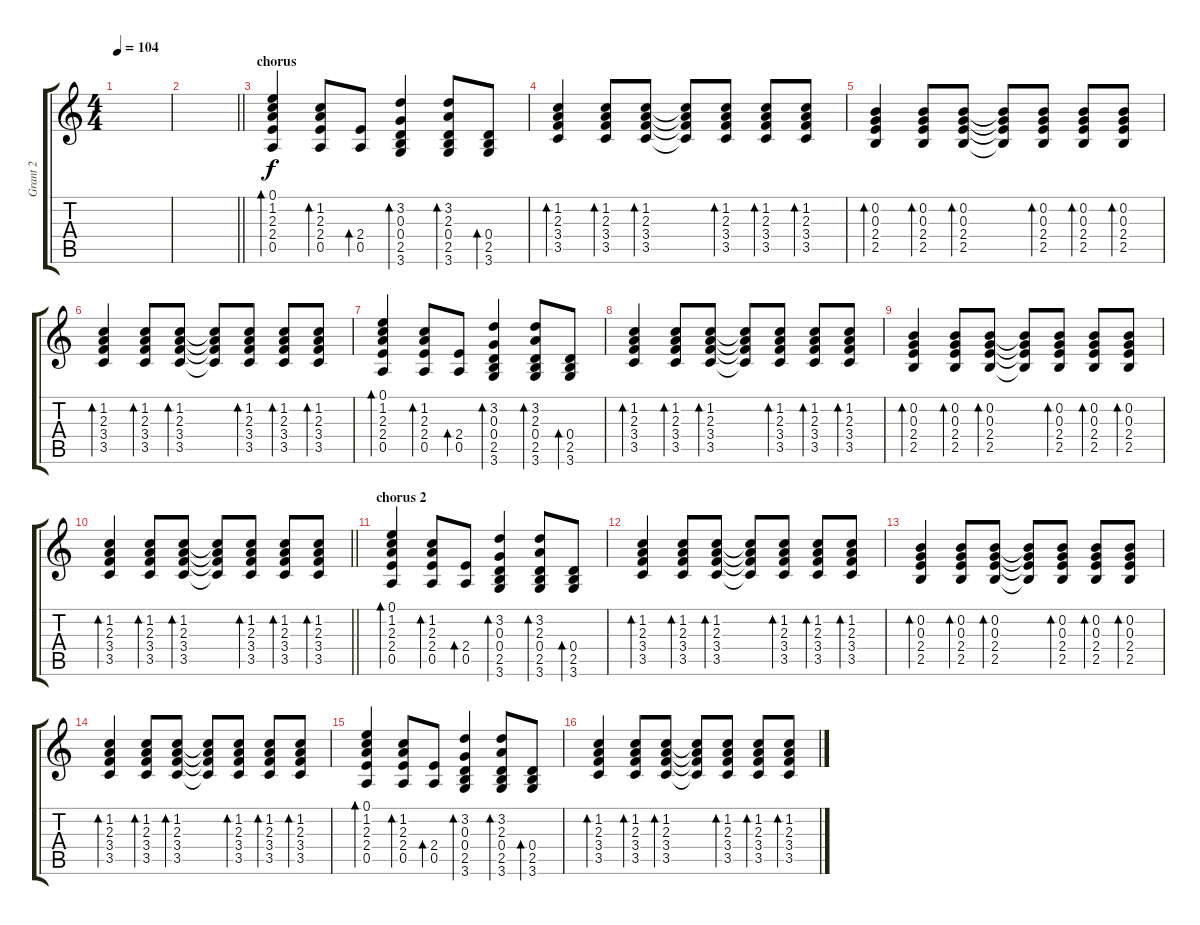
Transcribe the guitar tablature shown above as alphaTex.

\track ("Grant 2" "Grant 2") {instrument overdrivenguitar}
\staff {score tabs}
\tuning (E4 B3 G3 D3 A2 E2) {hide}
\ts (4 4)
\tempo 104
\clef g2
\ks c
|
\barLineRight lightlight
|
\section ("" "chorus")
(0.1 1.2 2.3 2.4 0.5).4{bd 60 instrument acousticguitarsteel} (1.2 2.3 2.4 0.5).8{bd 60} (2.4 0.5).8{bd 60} (3.2 0.3 0.4 2.5 3.6).4{bd 60} (3.2 2.3 0.4 2.5 3.6).8{bd 60} (0.4 2.5 3.6).8{bd 60} |
(1.2 2.3 3.4 3.5).4{bd 60} (1.2 2.3 3.4 3.5).8{bd 60} (1.2 2.3 3.4 3.5).8{bd 60} (1.2{t} 2.3{t} 3.4{t} 3.5{t}).8 (1.2 2.3 3.4 3.5).8{bd 60} (1.2 2.3 3.4 3.5).8{bd 60} (1.2 2.3 3.4 3.5).8{bd 60} |
(0.2 0.3 2.4 2.5).4{bd 60} (0.2 0.3 2.4 2.5).8{bd 60} (0.2 0.3 2.4 2.5).8{bd 60} (0.2{t} 0.3{t} 2.4{t} 2.5{t}).8 (0.2 0.3 2.4 2.5).8{bd 60} (0.2 0.3 2.4 2.5).8{bd 60} (0.2 0.3 2.4 2.5).8{bd 60} |
(1.2 2.3 3.4 3.5).4{bd 60} (1.2 2.3 3.4 3.5).8{bd 60} (1.2 2.3 3.4 3.5).8{bd 60} (1.2{t} 2.3{t} 3.4{t} 3.5{t}).8 (1.2 2.3 3.4 3.5).8{bd 60} (1.2 2.3 3.4 3.5).8{bd 60} (1.2 2.3 3.4 3.5).8{bd 60} |
(0.1 1.2 2.3 2.4 0.5).4{bd 60} (1.2 2.3 2.4 0.5).8{bd 60} (2.4 0.5).8{bd 60} (3.2 0.3 0.4 2.5 3.6).4{bd 60} (3.2 2.3 0.4 2.5 3.6).8{bd 60} (0.4 2.5 3.6).8{bd 60} |
(1.2 2.3 3.4 3.5).4{bd 60} (1.2 2.3 3.4 3.5).8{bd 60} (1.2 2.3 3.4 3.5).8{bd 60} (1.2{t} 2.3{t} 3.4{t} 3.5{t}).8 (1.2 2.3 3.4 3.5).8{bd 60} (1.2 2.3 3.4 3.5).8{bd 60} (1.2 2.3 3.4 3.5).8{bd 60} |
(0.2 0.3 2.4 2.5).4{bd 60} (0.2 0.3 2.4 2.5).8{bd 60} (0.2 0.3 2.4 2.5).8{bd 60} (0.2{t} 0.3{t} 2.4{t} 2.5{t}).8 (0.2 0.3 2.4 2.5).8{bd 60} (0.2 0.3 2.4 2.5).8{bd 60} (0.2 0.3 2.4 2.5).8{bd 60} |
\barLineRight lightlight
(1.2 2.3 3.4 3.5).4{bd 60} (1.2 2.3 3.4 3.5).8{bd 60} (1.2 2.3 3.4 3.5).8{bd 60} (1.2{t} 2.3{t} 3.4{t} 3.5{t}).8 (1.2 2.3 3.4 3.5).8{bd 60} (1.2 2.3 3.4 3.5).8{bd 60} (1.2 2.3 3.4 3.5).8{bd 60} |
\section ("" "chorus 2")
(0.1 1.2 2.3 2.4 0.5).4{bd 60} (1.2 2.3 2.4 0.5).8{bd 60} (2.4 0.5).8{bd 60} (3.2 0.3 0.4 2.5 3.6).4{bd 60} (3.2 2.3 0.4 2.5 3.6).8{bd 60} (0.4 2.5 3.6).8{bd 60} |
(1.2 2.3 3.4 3.5).4{bd 60} (1.2 2.3 3.4 3.5).8{bd 60} (1.2 2.3 3.4 3.5).8{bd 60} (1.2{t} 2.3{t} 3.4{t} 3.5{t}).8 (1.2 2.3 3.4 3.5).8{bd 60} (1.2 2.3 3.4 3.5).8{bd 60} (1.2 2.3 3.4 3.5).8{bd 60} |
(0.2 0.3 2.4 2.5).4{bd 60} (0.2 0.3 2.4 2.5).8{bd 60} (0.2 0.3 2.4 2.5).8{bd 60} (0.2{t} 0.3{t} 2.4{t} 2.5{t}).8 (0.2 0.3 2.4 2.5).8{bd 60} (0.2 0.3 2.4 2.5).8{bd 60} (0.2 0.3 2.4 2.5).8{bd 60} |
(1.2 2.3 3.4 3.5).4{bd 60} (1.2 2.3 3.4 3.5).8{bd 60} (1.2 2.3 3.4 3.5).8{bd 60} (1.2{t} 2.3{t} 3.4{t} 3.5{t}).8 (1.2 2.3 3.4 3.5).8{bd 60} (1.2 2.3 3.4 3.5).8{bd 60} (1.2 2.3 3.4 3.5).8{bd 60} |
(0.1 1.2 2.3 2.4 0.5).4{bd 60} (1.2 2.3 2.4 0.5).8{bd 60} (2.4 0.5).8{bd 60} (3.2 0.3 0.4 2.5 3.6).4{bd 60} (3.2 2.3 0.4 2.5 3.6).8{bd 60} (0.4 2.5 3.6).8{bd 60} |
(1.2 2.3 3.4 3.5).4{bd 60} (1.2 2.3 3.4 3.5).8{bd 60} (1.2 2.3 3.4 3.5).8{bd 60} (1.2{t} 2.3{t} 3.4{t} 3.5{t}).8 (1.2 2.3 3.4 3.5).8{bd 60} (1.2 2.3 3.4 3.5).8{bd 60} (1.2 2.3 3.4 3.5).8{bd 60}
